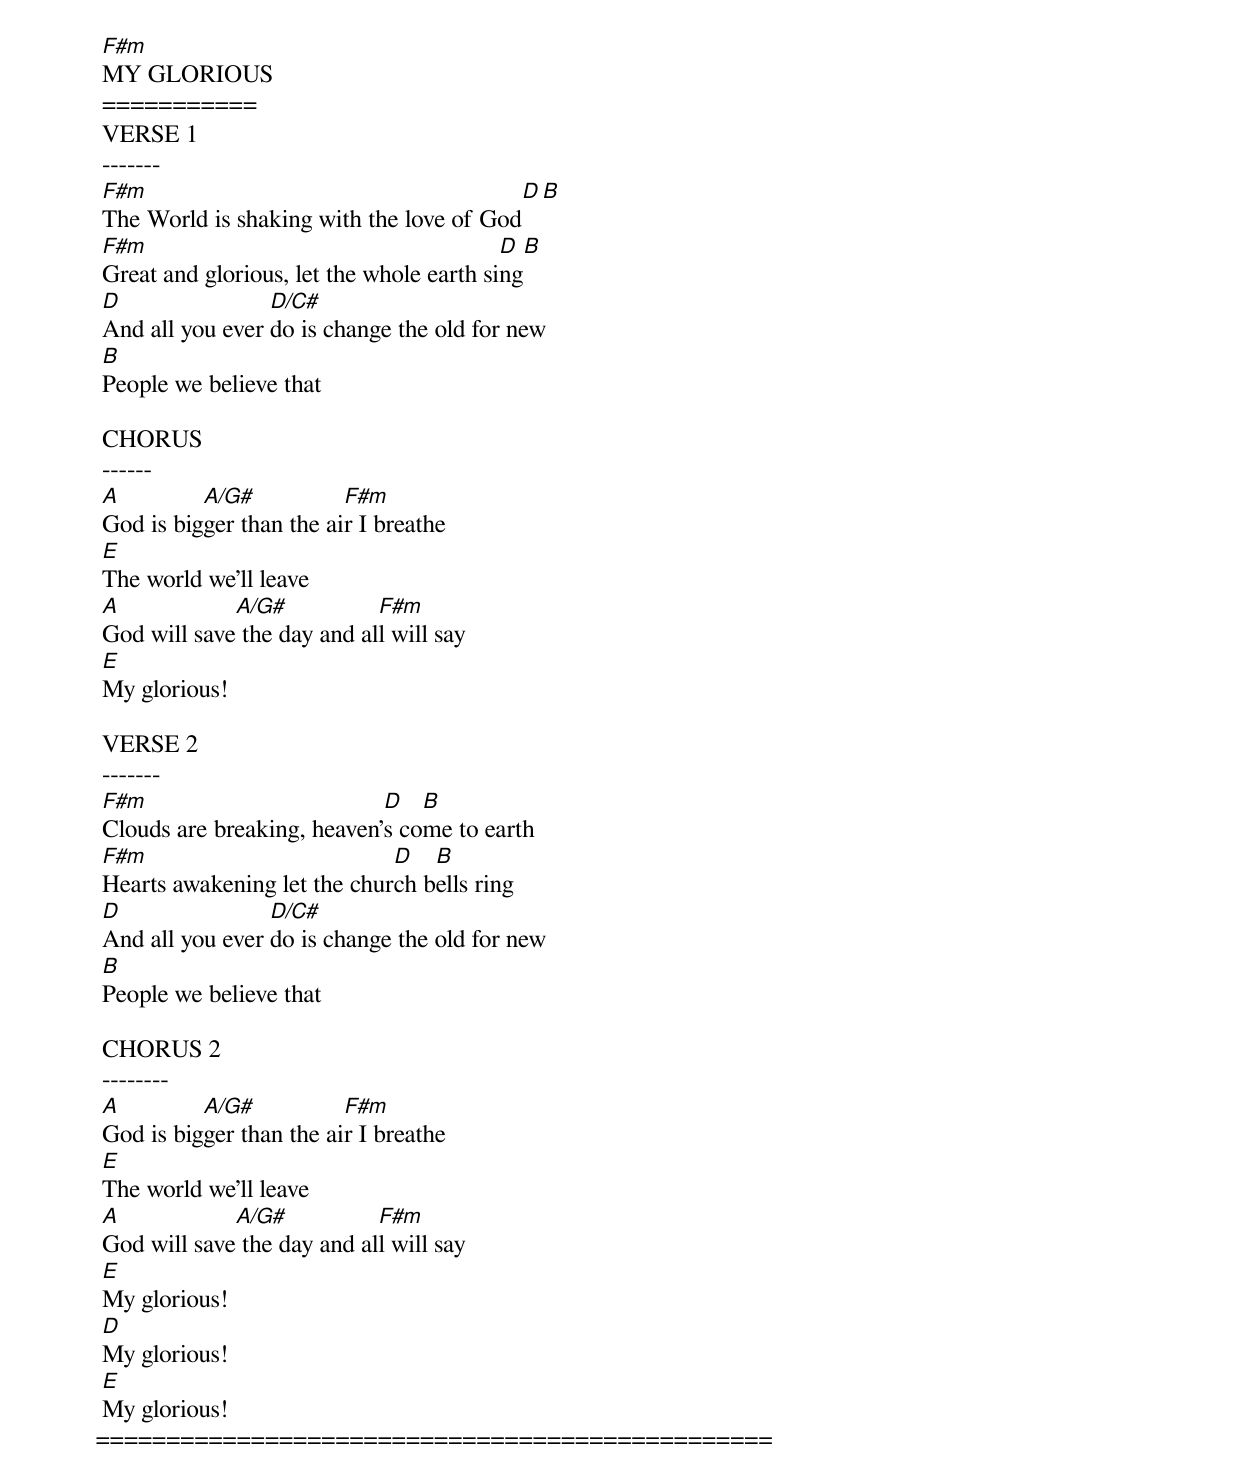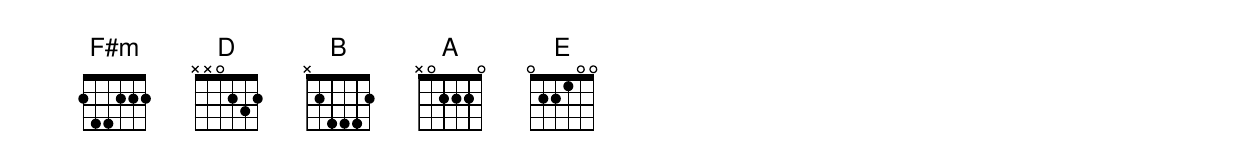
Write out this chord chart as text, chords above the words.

   F#m
   MY GLORIOUS
   ===========
   VERSE 1
   -------
   F#m                                       D   B
   The World is shaking with the love of God
   F#m                                       D   B
   Great and glorious, let the whole earth sing
   D                D/C#
   And all you ever do is change the old for new
   B
   People we believe that

   CHORUS
   ------
   A         A/G#           F#m
   God is bigger than the air I breathe
   E
   The world we'll leave
   A            A/G#           F#m
   God will save the day and all will say
   E
   My glorious!

   VERSE 2
   -------
   F#m                         D   B
   Clouds are breaking, heaven's come to earth
   F#m                          D   B
   Hearts awakening let the church bells ring
   D                D/C#
   And all you ever do is change the old for new
   B
   People we believe that

   CHORUS 2
   --------
   A         A/G#           F#m
   God is bigger than the air I breathe
   E
   The world we'll leave
   A            A/G#           F#m
   God will save the day and all will say
   E
   My glorious!
   D
   My glorious!
   E
   My glorious!
  ================================================
